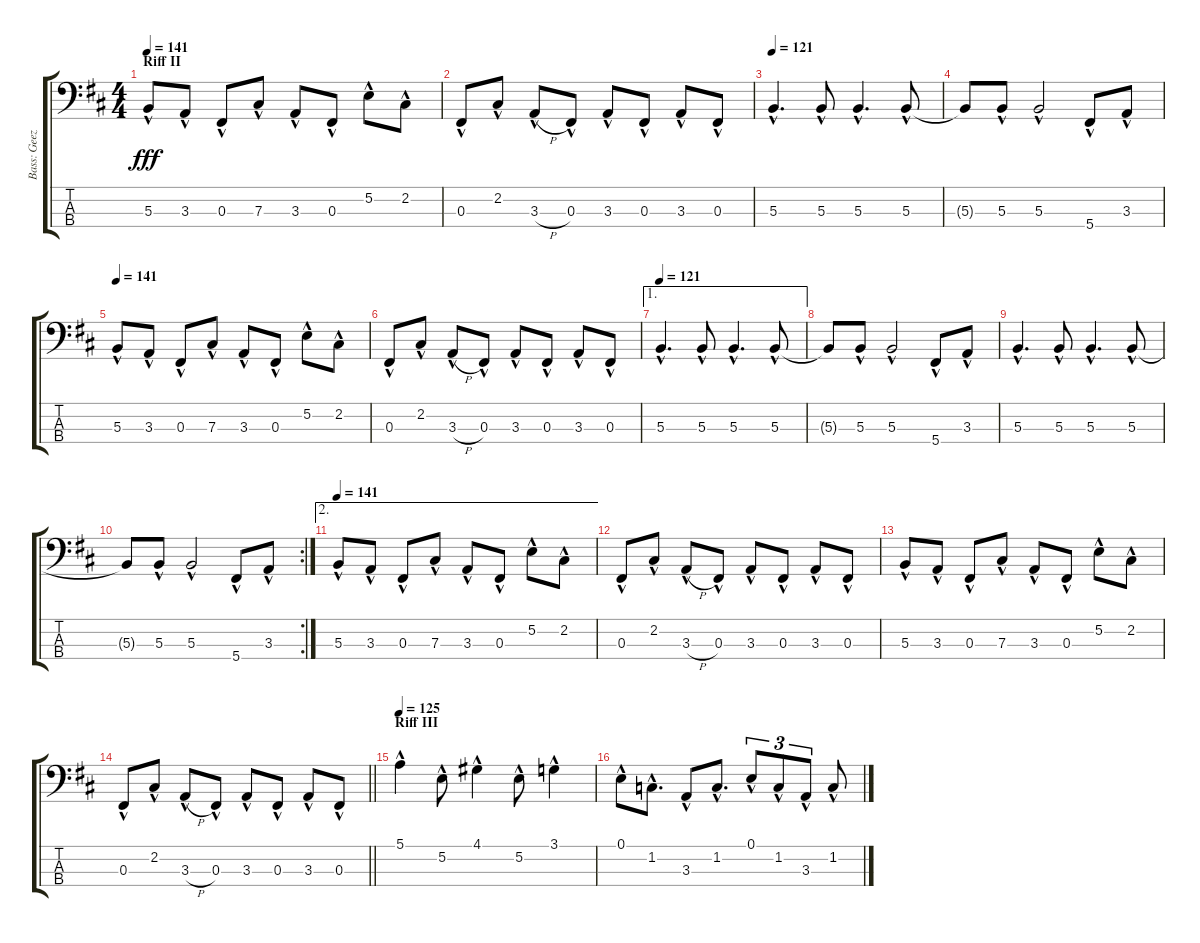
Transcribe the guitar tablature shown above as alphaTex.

\track ("Bass: Geezer" "Bass: Geez") {instrument electricbassfinger}
\staff {score tabs}
\tuning (E2 B1 Gb1 Db1) {hide}
\ts (4 4)
\section ("" "Riff II")
\tempo 141
\clef f4
\ks d
5.3{hac}.8{dy fff} 3.3{hac}.8 0.3{hac}.8 7.3{hac}.8 3.3{hac}.8 0.3{hac}.8 5.2{hac}.8 2.2{hac}.8 |
0.3{hac}.8 2.2{hac}.8 3.3{h hac}.8 0.3{hac}.8 3.3{hac}.8 0.3{hac}.8 3.3{hac}.8 0.3{hac}.8 |
\tempo 121
5.3{hac}.4{d} 5.3{hac}.8 5.3{hac}.4{d} 5.3{hac}.8 |
5.3{t}.8 5.3{hac}.8 5.3{hac}.2 5.4{hac}.8 3.3{hac}.8 |
\tempo 141
5.3{hac}.8 3.3{hac}.8 0.3{hac}.8 7.3{hac}.8 3.3{hac}.8 0.3{hac}.8 5.2{hac}.8 2.2{hac}.8 |
0.3{hac}.8 2.2{hac}.8 3.3{h hac}.8 0.3{hac}.8 3.3{hac}.8 0.3{hac}.8 3.3{hac}.8 0.3{hac}.8 |
\ae 1
\tempo 121
5.3{hac}.4{d} 5.3{hac}.8 5.3{hac}.4{d} 5.3{hac}.8 |
5.3{t}.8 5.3{hac}.8 5.3{hac}.2 5.4{hac}.8 3.3{hac}.8 |
5.3{hac}.4{d} 5.3{hac}.8 5.3{hac}.4{d} 5.3{hac}.8 |
\rc 2
5.3{t}.8 5.3{hac}.8 5.3{hac}.2 5.4{hac}.8 3.3{hac}.8 |
\ae 2
\tempo 141
5.3{hac}.8 3.3{hac}.8 0.3{hac}.8 7.3{hac}.8 3.3{hac}.8 0.3{hac}.8 5.2{hac}.8 2.2{hac}.8 |
0.3{hac}.8 2.2{hac}.8 3.3{h hac}.8 0.3{hac}.8 3.3{hac}.8 0.3{hac}.8 3.3{hac}.8 0.3{hac}.8 |
5.3{hac}.8 3.3{hac}.8 0.3{hac}.8 7.3{hac}.8 3.3{hac}.8 0.3{hac}.8 5.2{hac}.8 2.2{hac}.8 |
\barLineRight lightlight
0.3{hac}.8 2.2{hac}.8 3.3{h hac}.8 0.3{hac}.8 3.3{hac}.8 0.3{hac}.8 3.3{hac}.8 0.3{hac}.8 |
\section ("" "Riff III")
\tempo 125
5.1{hac}.4 5.2{hac}.8 4.1{hac}.4 5.2{hac}.8 3.1{hac}.4 |
0.1{hac}.8 1.2{hac}.8{d} 3.3{hac}.8 1.2{hac}.8{d} 0.1{hac}.8{tu (3 2)} 1.2{hac}.8{tu (3 2)} 3.3{hac}.8{tu (3 2)} 1.2{hac}.8
